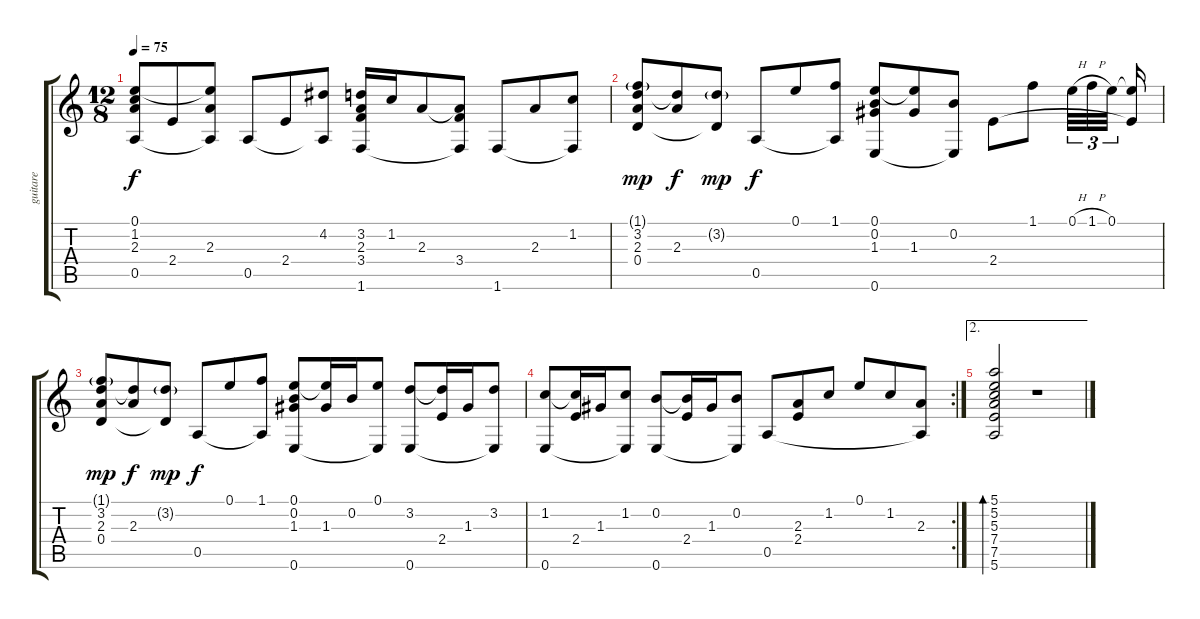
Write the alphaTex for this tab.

\track ("guitare" "guitare") {instrument acousticguitarnylon}
\staff {score tabs}
\tuning (E4 B3 G3 D3 A2 E2) {hide}
\ts (12 8)
\tempo 75
\clef g2
\ks c
(0.1 1.2 2.3 0.5).8{dy f} 2.4.8 (0.1{t} 2.3 0.5{t}).8 0.5.8 2.4.8 (4.2 0.5{t}).8 (3.2 2.3 3.4 1.6).16 1.2.16 2.3.8 (2.3{t} 3.4 1.6{t}).8 1.6.8 2.3.8 (1.2 1.6{t}).8 |
(1.1{g} 3.2 2.3 0.4).8{dy mp} (3.2{t} 2.3).8{dy f} (3.2{g} 0.4{t}).8{dy mp} 0.5.8{dy f} 0.1.8 (1.1 0.5{t}).8 (0.1 0.2 1.3 0.6).8 (0.1{t} 1.3).8 (0.2 0.6{t}).8 2.4.8 1.1.8 0.1{h}.32{tu (3 2)} 1.1{h}.32{tu (3 2)} 0.1.32{tu (3 2)} (0.1{t} 2.4{t}).16 |
(1.1{g} 3.2 2.3 0.4).8{dy mp} (3.2{t} 2.3).8{dy f} (3.2{g} 0.4{t}).8{dy mp} 0.5.8{dy f} 0.1.8 (1.1 0.5{t}).8 (0.1 0.2 1.3 0.6).8 (0.1{t} 1.3).16 0.2.16 (0.1 0.6{t}).8 (3.2 0.6).8 (3.2{t} 2.4).16 1.3.16 (3.2 0.6{t}).8 |
\rc 2
(1.2 0.6).8 (1.2{t} 2.4).16 1.3.16 (1.2 0.6{t}).8 (0.2 0.6).8 (0.2{t} 2.4).16 1.3.16 (0.2 0.6{t}).8 0.5.8 (2.3 2.4).8 1.2.8 0.1.8 1.2.8 (2.3 0.5{t}).8 |
\ae 2
(5.1 5.2 5.3 7.4 7.5 5.6).2{bd 240} r.1
